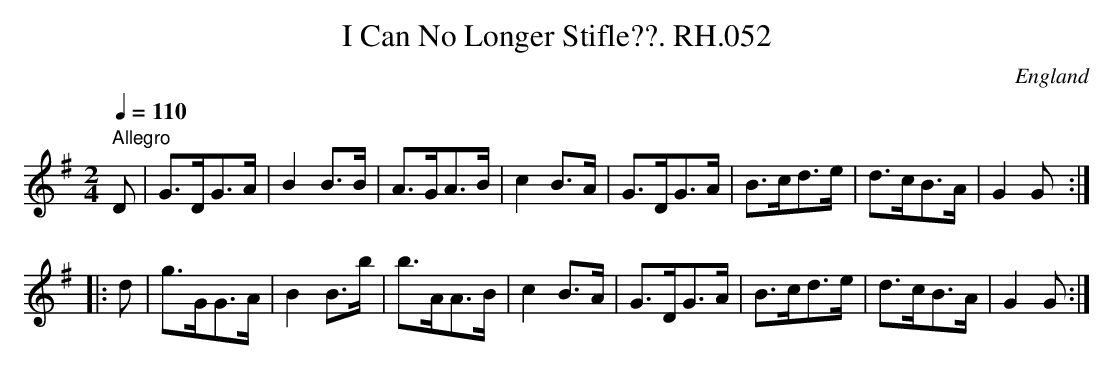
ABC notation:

X:1
T:I Can No Longer Stifle??. RH.052
O:England
M:2/4
L:1/8
Q:1/4=110
K:G
" Allegro"\
D|G>DG>A|B2B>B|A>GA>B|c2B>A|\
G>DG>A|B>cd>e|d>cB>A|G2G:|
|:d|g>GG>A|B2B>b|b>AA>B|c2B>A|\
G>DG>A|B>cd>e|d>cB>A|G2G:|
